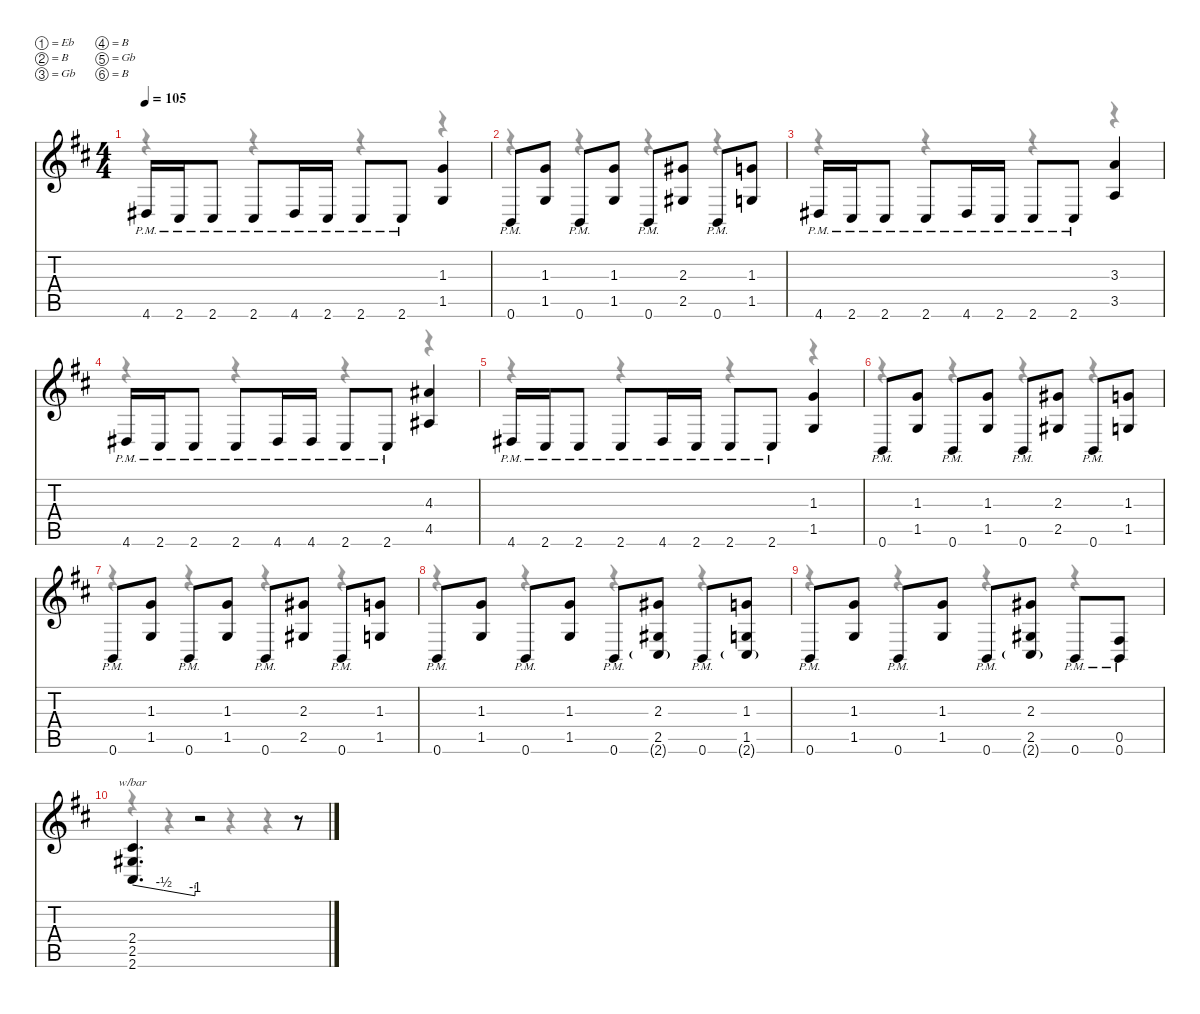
\defaultSystemsLayout 4
\hideDynamics
\bracketExtendMode nobrackets
\singleTrackTrackNamePolicy hidden
\multiTrackTrackNamePolicy hidden
\firstSystemTrackNameMode fullname
\firstSystemTrackNameOrientation horizontal
\otherSystemsTrackNameOrientation horizontal
\track ("Rhythm Guitar 2" "dist.guit.") {instrument distortionguitar}
\staff {score tabs}
\tuning (Eb4 B3 Gb3 B2 Gb2 B1)
\voice
\ts (4 4)
\tempo 105
\clef g2
\ks bminor
4.6{pm acc #}.16{dy f beam Up} 2.6{pm acc #}.16{beam Up} 2.6{pm acc #}.8{beam Up} 2.6{pm acc #}.8{beam Up} 4.6{pm acc #}.16{beam Up} 2.6{pm acc #}.16{beam Up} 2.6{pm acc #}.8{beam Up} 2.6{pm acc #}.8{beam Up} (1.3{acc forcenatural} 1.5{acc forcenatural}).4{beam Up} |
0.6{pm acc forcenatural}.8{beam Up} (1.3{acc forcenatural} 1.5{acc forcenatural}).8{beam Up} 0.6{pm acc forcenatural}.8{beam Up} (1.3{acc forcenatural} 1.5{acc forcenatural}).8{beam Up} 0.6{pm acc forcenatural}.8{beam Up} (2.3{acc #} 2.5{acc #}).8{beam Up} 0.6{pm acc forcenatural}.8{beam Up} (1.3{acc forcenatural} 1.5{acc forcenatural}).8{beam Up} |
4.6{pm acc #}.16{beam Up} 2.6{pm acc #}.16{beam Up} 2.6{pm acc #}.8{beam Up} 2.6{pm acc #}.8{beam Up} 4.6{pm acc #}.16{beam Up} 2.6{pm acc #}.16{beam Up} 2.6{pm acc #}.8{beam Up} 2.6{pm acc #}.8{beam Up} (3.3{acc forcenatural} 3.5{acc forcenatural}).4{beam Up} |
4.6{pm acc #}.16{beam Up} 2.6{pm acc #}.16{beam Up} 2.6{pm acc #}.8{beam Up} 2.6{pm acc #}.8{beam Up} 4.6{pm acc #}.16{beam Up} 4.6{pm acc #}.16{beam Up} 2.6{pm acc #}.8{beam Up} 2.6{pm acc #}.8{beam Up} (4.3{acc #} 4.5{acc #}).4{beam Up} |
4.6{pm acc #}.16{beam Up} 2.6{pm acc #}.16{beam Up} 2.6{pm acc #}.8{beam Up} 2.6{pm acc #}.8{beam Up} 4.6{pm acc #}.16{beam Up} 2.6{pm acc #}.16{beam Up} 2.6{pm acc #}.8{beam Up} 2.6{pm acc #}.8{beam Up} (1.3{acc forcenatural} 1.5{acc forcenatural}).4{beam Up} |
0.6{pm acc forcenatural}.8{beam Up} (1.3{acc forcenatural} 1.5{acc forcenatural}).8{beam Up} 0.6{pm acc forcenatural}.8{beam Up} (1.3{acc forcenatural} 1.5{acc forcenatural}).8{beam Up} 0.6{pm acc forcenatural}.8{beam Up} (2.3{acc #} 2.5{acc #}).8{beam Up} 0.6{pm acc forcenatural}.8{beam Up} (1.3{acc forcenatural} 1.5{acc forcenatural}).8{beam Up} |
0.6{pm acc forcenatural}.8{beam Up} (1.3{acc forcenatural} 1.5{acc forcenatural}).8{beam Up} 0.6{pm acc forcenatural}.8{beam Up} (1.3{acc forcenatural} 1.5{acc forcenatural}).8{beam Up} 0.6{pm acc forcenatural}.8{beam Up} (2.3{acc #} 2.5{acc #}).8{beam Up} 0.6{pm acc forcenatural}.8{beam Up} (1.3{acc forcenatural} 1.5{acc forcenatural}).8{beam Up} |
0.6{pm acc forcenatural}.8{beam Up} (1.3{acc forcenatural} 1.5{acc forcenatural}).8{beam Up} 0.6{pm acc forcenatural}.8{beam Up} (1.3{acc forcenatural} 1.5{acc forcenatural}).8{beam Up} 0.6{pm acc forcenatural}.8{beam Up} (2.3{acc #} 2.5{acc #} 2.6{g acc #}).8{beam Up} 0.6{pm acc forcenatural}.8{beam Up} (1.3{acc forcenatural} 1.5{acc forcenatural} 2.6{g acc #}).8{beam Up} |
0.6{pm acc forcenatural}.8{beam Up} (1.3{acc forcenatural} 1.5{acc forcenatural}).8{beam Up} 0.6{pm acc forcenatural}.8{beam Up} (1.3{acc forcenatural} 1.5{acc forcenatural}).8{beam Up} 0.6{pm acc forcenatural}.8{beam Up} (2.3{acc #} 2.5{acc #} 2.6{g acc #}).8{beam Up} 0.6{pm acc forcenatural}.8{beam Up} (0.5{pm acc #} 0.6{pm acc forcenatural}).8{beam Up} |
(2.4{acc #} 2.5{acc #} 2.6{acc #}).4{d tbe (custom default 0 0 30 -2 30 -2 60 -4 0 0 60 0) beam Up} r.2{beam Up} r.8{beam Up}
\voice
\clef g2
\ottava regular
\simile none
\ks bminor
r.4{dy mf beam Down} r.4{beam Down} r.4{beam Down} r.4{beam Down} |
r.4{beam Down} r.4{beam Down} r.4{beam Down} r.4{beam Down} |
r.4{beam Down} r.4{beam Down} r.4{beam Down} r.4{beam Down} |
r.4{beam Down} r.4{beam Down} r.4{beam Down} r.4{beam Down} |
r.4{beam Down} r.4{beam Down} r.4{beam Down} r.4{beam Down} |
r.4{beam Down} r.4{beam Down} r.4{beam Down} r.4{beam Down} |
r.4{beam Down} r.4{beam Down} r.4{beam Down} r.4{beam Down} |
r.4{beam Down} r.4{beam Down} r.4{beam Down} r.4{beam Down} |
r.4{beam Down} r.4{beam Down} r.4{beam Down} r.4{beam Down} |
r.4{beam Down} r.4{beam Down} r.4{beam Down} r.4{beam Down}
